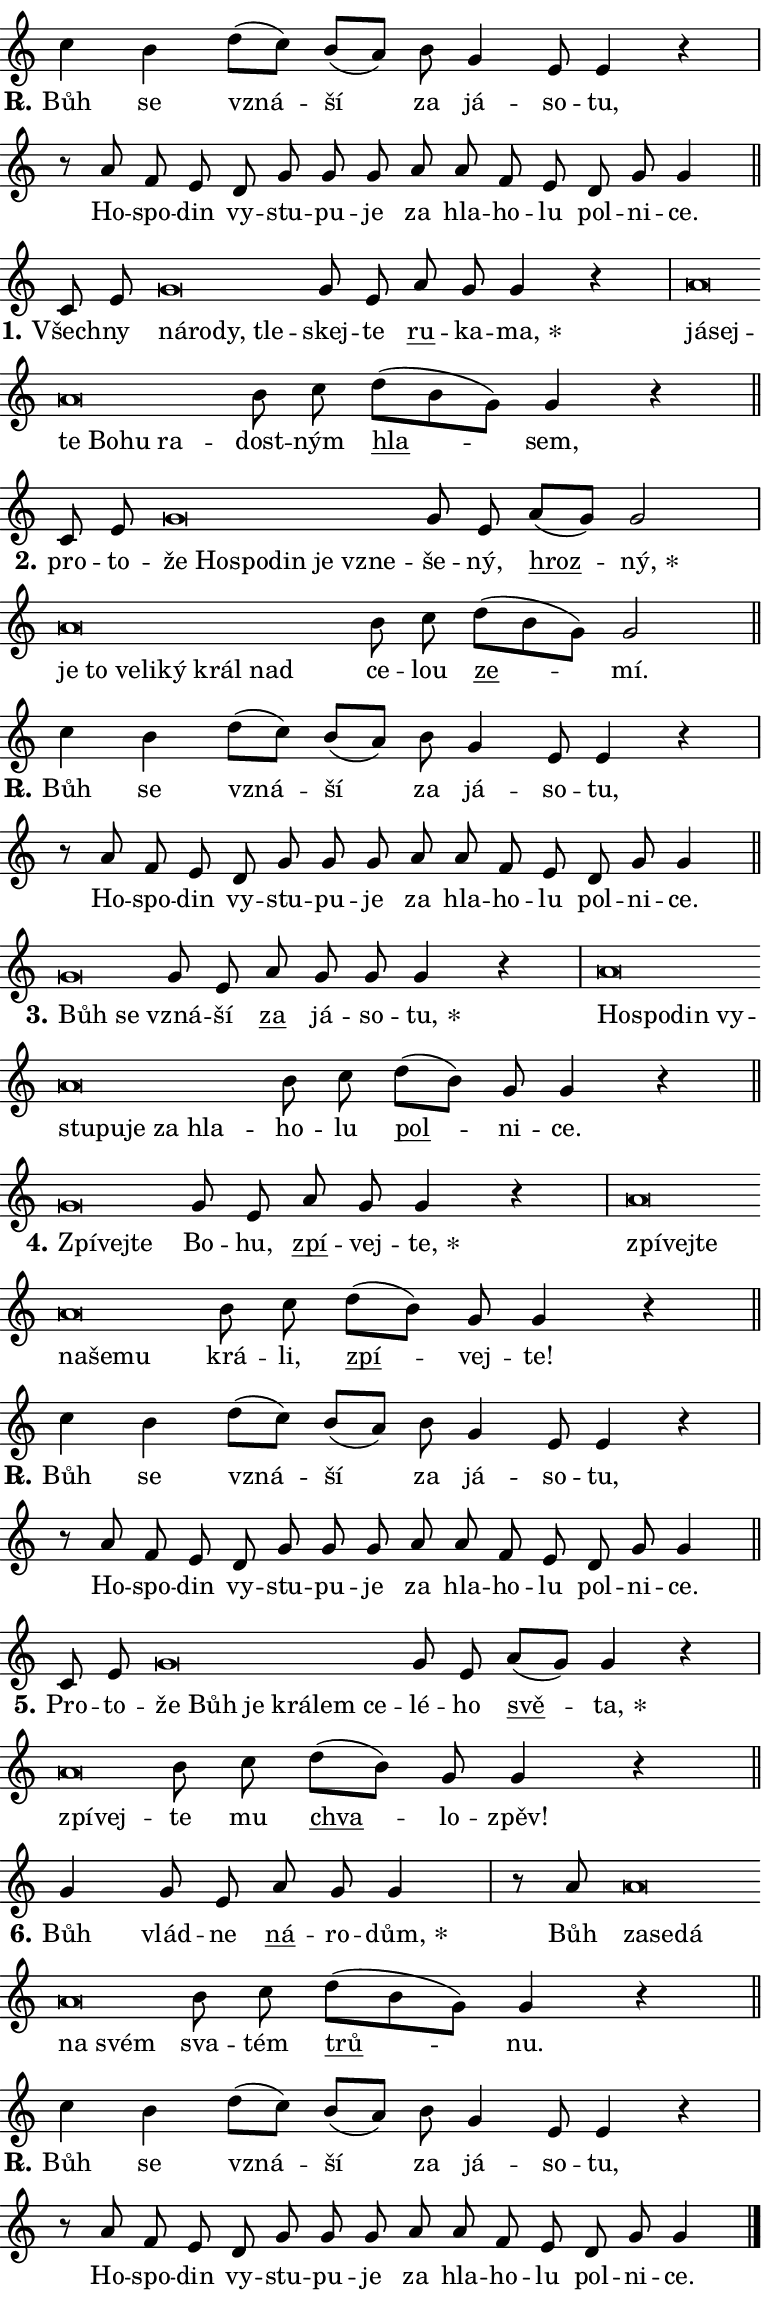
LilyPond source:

\version "2.24.0"
\header { tagline = "" }
\paper {
  indent = 0\cm
  top-margin = 0\cm
  right-margin = 0.13\cm % to fit lyric hyphens
  bottom-margin = 0\cm
  left-margin = 0\cm
  paper-width = 13\cm
  page-breaking = #ly:one-page-breaking
  system-system-spacing.basic-distance = #11
  score-system-spacing.basic-distance = #11
  ragged-last = ##f
}


%% Author: Thomas Morley
%% https://lists.gnu.org/archive/html/lilypond-user/2020-05/msg00002.html
#(define (line-position grob)
"Returns position of @var[grob} in current system:
   @code{'start}, if at first time-step
   @code{'end}, if at last time-step
   @code{'middle} otherwise
"
  (let* ((col (ly:item-get-column grob))
         (ln (ly:grob-object col 'left-neighbor))
         (rn (ly:grob-object col 'right-neighbor))
         (col-to-check-left (if (ly:grob? ln) ln col))
         (col-to-check-right (if (ly:grob? rn) rn col))
         (break-dir-left
           (and
             (ly:grob-property col-to-check-left 'non-musical #f)
             (ly:item-break-dir col-to-check-left)))
         (break-dir-right
           (and
             (ly:grob-property col-to-check-right 'non-musical #f)
             (ly:item-break-dir col-to-check-right))))
        (cond ((eqv? 1 break-dir-left) 'start)
              ((eqv? -1 break-dir-right) 'end)
              (else 'middle))))

#(define (tranparent-at-line-position vctor)
  (lambda (grob)
  "Relying on @code{line-position} select the relevant enry from @var{vctor}.
Used to determine transparency,"
    (case (line-position grob)
      ((end) (not (vector-ref vctor 0)))
      ((middle) (not (vector-ref vctor 1)))
      ((start) (not (vector-ref vctor 2))))))

noteHeadBreakVisibility =
#(define-music-function (break-visibility)(vector?)
"Makes @code{NoteHead}s transparent relying on @var{break-visibility}"
#{
  \override NoteHead.transparent =
    #(tranparent-at-line-position break-visibility)
#})

#(define delete-ledgers-for-transparent-note-heads
  (lambda (grob)
    "Reads whether a @code{NoteHead} is transparent.
If so this @code{NoteHead} is removed from @code{'note-heads} from
@var{grob}, which is supposed to be @code{LedgerLineSpanner}.
As a result ledgers are not printed for this @code{NoteHead}"
    (let* ((nhds-array (ly:grob-object grob 'note-heads))
           (nhds-list
             (if (ly:grob-array? nhds-array)
                 (ly:grob-array->list nhds-array)
                 '()))
           ;; Relies on the transparent-property being done before
           ;; Staff.LedgerLineSpanner.after-line-breaking is executed.
           ;; This is fragile ...
           (to-keep
             (remove
               (lambda (nhd)
                 (ly:grob-property nhd 'transparent #f))
               nhds-list)))
      ;; TODO find a better method to iterate over grob-arrays, similiar
      ;; to filter/remove etc for lists
      ;; For now rebuilt from scratch
      (set! (ly:grob-object grob 'note-heads)  '())
      (for-each
        (lambda (nhd)
          (ly:pointer-group-interface::add-grob grob 'note-heads nhd))
        to-keep))))

squashNotes = {
  \override NoteHead.X-extent = #'(-0.2 . 0.2)
  \override NoteHead.Y-extent = #'(-0.75 . 0)
  \override NoteHead.stencil =
    #(lambda (grob)
       (let ((pos (ly:grob-property grob 'staff-position)))
         (begin
           (if (< pos -7) (display "ERROR: Lower brevis then expected\n") (display ""))
           (if (<= pos -6) ly:text-interface::print ly:note-head::print))))
}
unSquashNotes = {
  \revert NoteHead.X-extent
  \revert NoteHead.Y-extent
  \revert NoteHead.stencil
}

hideNotes = \noteHeadBreakVisibility #begin-of-line-visible
unHideNotes = \noteHeadBreakVisibility #all-visible

% work-around for resetting accidentals
% https://lilypond.org/doc/v2.23/Documentation/notation/displaying-rhythms#unmetered-music
cadenzaMeasure = {
  \cadenzaOff
  \partial 1024 s1024
  \cadenzaOn
}

#(define-markup-command (accent layout props text) (markup?)
  "Underline accented syllable"
  (interpret-markup layout props
    #{\markup \override #'(offset . 4.3) \underline { #text }#}))

responsum = \markup \concat {
  "R" \hspace #-1.05 \path #0.1 #'((moveto 0 0.07) (lineto 0.9 0.8)) \hspace #0.05 "."
}

spaceSize = #0.6828661417322834 % exact space size for TeX Gyre Schola

\layout {
  \context {
    \Staff
    \remove "Time_signature_engraver"
    \override LedgerLineSpanner.after-line-breaking = #delete-ledgers-for-transparent-note-heads
  }
  \context {
    \Lyrics {
      \override LyricSpace.minimum-distance = \spaceSize
      \override LyricText.font-name = #"TeX Gyre Schola"
      \override LyricText.font-size = 1
      \override StanzaNumber.font-name = #"TeX Gyre Schola Bold"
      \override StanzaNumber.font-size = 1
    }
  }
  \context {
    \Score 
    \override NoteHead.text =
      #(lambda (grob) 
        (let ((pos (ly:grob-property grob 'staff-position)))
          #{\markup {
            \combine
              \halign #-0.55 \raise #(if (= pos -6) 0 0.5) \override #'(thickness . 2) \draw-line #'(3.2 . 0)
              \musicglyph "noteheads.sM1"
          }#}))
  }
}

% magnetic-lyrics.ily
%
%   written by
%     Jean Abou Samra <jean@abou-samra.fr>
%     Werner Lemberg <wl@gnu.org>
%
%   adapted by
%     Jiri Hon <jiri.hon@gmail.com>
%
% Version 2022-Apr-15

% https://www.mail-archive.com/lilypond-user@gnu.org/msg149350.html

#(define (Left_hyphen_pointer_engraver context)
   "Collect syllable-hyphen-syllable occurrences in lyrics and store
them in properties.  This engraver only looks to the left.  For
example, if the lyrics input is @code{foo -- bar}, it does the
following.

@itemize @bullet
@item
Set the @code{text} property of the @code{LyricHyphen} grob between
@q{foo} and @q{bar} to @code{foo}.

@item
Set the @code{left-hyphen} property of the @code{LyricText} grob with
text @q{foo} to the @code{LyricHyphen} grob between @q{foo} and
@q{bar}.
@end itemize

Use this auxiliary engraver in combination with the
@code{lyric-@/text::@/apply-@/magnetic-@/offset!} hook."
   (let ((hyphen #f)
         (text #f))
     (make-engraver
      (acknowledgers
       ((lyric-syllable-interface engraver grob source-engraver)
        (set! text grob)))
      (end-acknowledgers
       ((lyric-hyphen-interface engraver grob source-engraver)
        ;(when (not (grob::has-interface grob 'lyric-space-interface))
          (set! hyphen grob)));)
      ((stop-translation-timestep engraver)
       (when (and text hyphen)
         (ly:grob-set-object! text 'left-hyphen hyphen))
       (set! text #f)
       (set! hyphen #f)))))

#(define (lyric-text::apply-magnetic-offset! grob)
   "If the space between two syllables is less than the value in
property @code{LyricText@/.details@/.squash-threshold}, move the right
syllable to the left so that it gets concatenated with the left
syllable.

Use this function as a hook for
@code{LyricText@/.after-@/line-@/breaking} if the
@code{Left_@/hyphen_@/pointer_@/engraver} is active."
   (let ((hyphen (ly:grob-object grob 'left-hyphen #f)))
     (when hyphen
       (let ((left-text (ly:spanner-bound hyphen LEFT)))
         (when (grob::has-interface left-text 'lyric-syllable-interface)
           (let* ((common (ly:grob-common-refpoint grob left-text X))
                  (this-x-ext (ly:grob-extent grob common X))
                  (left-x-ext
                   (begin
                     ;; Trigger magnetism for left-text.
                     (ly:grob-property left-text 'after-line-breaking)
                     (ly:grob-extent left-text common X)))
                  ;; `delta` is the gap width between two syllables.
                  (delta (- (interval-start this-x-ext)
                            (interval-end left-x-ext)))
                  (details (ly:grob-property grob 'details))
                  (threshold (assoc-get 'squash-threshold details 0.2)))
             (when (< delta threshold)
               (let* (;; We have to manipulate the input text so that
                      ;; ligatures crossing syllable boundaries are not
                      ;; disabled.  For languages based on the Latin
                      ;; script this is essentially a beautification.
                      ;; However, for non-Western scripts it can be a
                      ;; necessity.
                      (lt (ly:grob-property left-text 'text))
                      (rt (ly:grob-property grob 'text))
                      (is-space (grob::has-interface hyphen 'lyric-space-interface))
                      (space (if is-space " " ""))
                      (extra-delta (if is-space spaceSize 0))
                      ;; Append new syllable.
                      (ltrt-space (if (and (string? lt) (string? rt))
                                (string-append lt space rt)
                                (make-concat-markup (list lt space rt))))
                      ;; Right-align `ltrt` to the right side.
                      (ltrt-space-markup (grob-interpret-markup
                               grob
                               (make-translate-markup
                                (cons (interval-length this-x-ext) 0)
                                (make-right-align-markup ltrt-space)))))
                 (begin
                   ;; Don't print `left-text`.
                   (ly:grob-set-property! left-text 'stencil #f)
                   ;; Set text and stencil (which holds all collected
                   ;; syllables so far) and shift it to the left.
                   (ly:grob-set-property! grob 'text ltrt-space)
                   (ly:grob-set-property! grob 'stencil ltrt-space-markup)
                   (ly:grob-translate-axis! grob (- (- delta extra-delta)) X))))))))))


#(define (lyric-hyphen::displace-bounds-first grob)
   ;; Make very sure this callback isn't triggered too early.
   (let ((left (ly:spanner-bound grob LEFT))
         (right (ly:spanner-bound grob RIGHT)))
     (ly:grob-property left 'after-line-breaking)
     (ly:grob-property right 'after-line-breaking)
     (ly:lyric-hyphen::print grob)))

squashThreshold = #0.4

\layout {
  \context {
    \Lyrics
    \consists #Left_hyphen_pointer_engraver
    \override LyricText.after-line-breaking =
      #lyric-text::apply-magnetic-offset!
    \override LyricHyphen.stencil = #lyric-hyphen::displace-bounds-first
    \override LyricText.details.squash-threshold = \squashThreshold
    \override LyricHyphen.minimum-distance = 0
    \override LyricHyphen.minimum-length = \squashThreshold
  }
}

squashText = \override LyricText.details.squash-threshold = 9999
unSquashText = \override LyricText.details.squash-threshold = \squashThreshold

leftText = \override LyricText.self-alignment-X = #LEFT
unLeftText = \revert LyricText.self-alignment-X

starOffset = #(lambda (grob) 
                (let ((x_offset (ly:self-alignment-interface::aligned-on-x-parent grob)))
                  (if (= x_offset 0) 0 (+ x_offset 1.2))))

star = #(define-music-function (syllable)(string?)
"Append star separator at the end of a syllable"
#{
  \once \override LyricText.X-offset = #starOffset
  \lyricmode { \markup {
    #syllable
    \override #'((font-name . "TeX Gyre Schola Bold")) \hspace #0.2 \lower #0.65 \larger "*"
  } }
#})

starAccent = #(define-music-function (syllable)(string?)
"Append star separator at the end of a syllable and make accent"
#{
  \once \override LyricText.X-offset = #starOffset
  \lyricmode { \markup {
    \accent #syllable
    \override #'((font-name . "TeX Gyre Schola Bold")) \hspace #0.2 \lower #0.65 \larger "*"
  } }
#})

breath = #(define-music-function (syllable)(string?)
"Append breathing indicator at the end of a syllable"
#{
  \lyricmode { \markup { #syllable "+" } }
#})

optionalBreath = #(define-music-function (syllable)(string?)
"Append optional breathing indicator at the end of a syllable"
#{
  \lyricmode { \markup { #syllable "(+)" } }
#})


\score {
    <<
        \new Voice = "melody" { \cadenzaOn \key c \major \relative { c''4 b d8[( c)] b[( a)] \bar "" b g4 e8 e4 r \cadenzaMeasure \bar "|" r8 a f e \bar "" d g g g \bar "" a a f e d g g4 \cadenzaMeasure \bar "||" \break } }
        \new Lyrics \lyricsto "melody" { \lyricmode { \set stanza = \responsum
Bůh se vzná -- ší za já -- so -- tu, Ho -- spo -- din vy -- stu -- pu -- je za hla -- ho -- lu pol -- ni -- ce. } }
    >>
    \layout {}
}

\score {
    <<
        \new Voice = "melody" { \cadenzaOn \key c \major \relative { c'8 e \bar "" \squashNotes g\breve*1/16 \hideNotes \breve*1/16 \bar "" \breve*1/16 \breve*1/16 \bar "" \unHideNotes \unSquashNotes g8 e \bar "" a g g4 r \cadenzaMeasure \bar "|" \squashNotes a\breve*1/16 \hideNotes \breve*1/16 \bar "" \breve*1/16 \bar "" \breve*1/16 \bar "" \breve*1/16 \breve*1/16 \bar "" \unHideNotes \unSquashNotes b8 c \bar "" d[( b g)] g4 r \cadenzaMeasure \bar "||" \break } }
        \new Lyrics \lyricsto "melody" { \lyricmode { \set stanza = "1."
Všech -- ny \leftText ná -- \squashText ro -- dy, tle -- \unLeftText \unSquashText skej -- te \markup \accent ru -- ka -- \star ma, \leftText já -- \squashText sej -- te Bo -- hu ra -- \unLeftText \unSquashText dost -- ným \markup \accent hla -- sem, } }
    >>
    \layout {}
}

\score {
    <<
        \new Voice = "melody" { \cadenzaOn \key c \major \relative { c'8 e \bar "" \squashNotes g\breve*1/16 \hideNotes \breve*1/16 \bar "" \breve*1/16 \bar "" \breve*1/16 \bar "" \breve*1/16 \breve*1/16 \bar "" \unHideNotes \unSquashNotes g8 e \bar "" a[( g)] g2 \cadenzaMeasure \bar "|" \squashNotes a\breve*1/16 \hideNotes \breve*1/16 \bar "" \breve*1/16 \bar "" \breve*1/16 \bar "" \breve*1/16 \bar "" \breve*1/16 \breve*1/16 \bar "" \unHideNotes \unSquashNotes b8 c \bar "" d[( b g)] g2 \cadenzaMeasure \bar "||" \break } }
        \new Lyrics \lyricsto "melody" { \lyricmode { \set stanza = "2."
pro -- to -- \leftText že \squashText Ho -- spo -- din je vzne -- \unLeftText \unSquashText še -- ný, \markup \accent hroz -- \star ný, \leftText je \squashText to ve -- li -- ký král nad \unLeftText \unSquashText ce -- lou \markup \accent ze -- mí. } }
    >>
    \layout {}
}

\score {
    <<
        \new Voice = "melody" { \cadenzaOn \key c \major \relative { c''4 b d8[( c)] b[( a)] \bar "" b g4 e8 e4 r \cadenzaMeasure \bar "|" r8 a f e \bar "" d g g g \bar "" a a f e d g g4 \cadenzaMeasure \bar "||" \break } }
        \new Lyrics \lyricsto "melody" { \lyricmode { \set stanza = \responsum
Bůh se vzná -- ší za já -- so -- tu, Ho -- spo -- din vy -- stu -- pu -- je za hla -- ho -- lu pol -- ni -- ce. } }
    >>
    \layout {}
}

\score {
    <<
        \new Voice = "melody" { \cadenzaOn \key c \major \relative { \squashNotes g'\breve*1/16 \hideNotes \breve*1/16 \bar "" \unHideNotes \unSquashNotes g8 e \bar "" a g g g4 r \cadenzaMeasure \bar "|" \squashNotes a\breve*1/16 \hideNotes \breve*1/16 \bar "" \breve*1/16 \bar "" \breve*1/16 \bar "" \breve*1/16 \bar "" \breve*1/16 \bar "" \breve*1/16 \bar "" \breve*1/16 \breve*1/16 \bar "" \unHideNotes \unSquashNotes b8 c \bar "" d[( b)] g g4 r \cadenzaMeasure \bar "||" \break } }
        \new Lyrics \lyricsto "melody" { \lyricmode { \set stanza = "3."
\leftText Bůh \squashText se \unLeftText \unSquashText vzná -- ší \markup \accent za já -- so -- \star tu, \leftText Ho -- \squashText spo -- din vy -- stu -- pu -- je za hla -- \unLeftText \unSquashText ho -- lu \markup \accent pol -- ni -- ce. } }
    >>
    \layout {}
}

\score {
    <<
        \new Voice = "melody" { \cadenzaOn \key c \major \relative { \squashNotes g'\breve*1/16 \hideNotes \breve*1/16 \breve*1/16 \bar "" \unHideNotes \unSquashNotes g8 e \bar "" a g g4 r \cadenzaMeasure \bar "|" \squashNotes a\breve*1/16 \hideNotes \breve*1/16 \bar "" \breve*1/16 \bar "" \breve*1/16 \bar "" \breve*1/16 \breve*1/16 \bar "" \unHideNotes \unSquashNotes b8 c \bar "" d[( b)] g g4 r \cadenzaMeasure \bar "||" \break } }
        \new Lyrics \lyricsto "melody" { \lyricmode { \set stanza = "4."
\leftText Zpí -- \squashText vej -- te \unLeftText \unSquashText Bo -- hu, \markup \accent zpí -- vej -- \star te, \leftText zpí -- \squashText vej -- te na -- še -- mu \unLeftText \unSquashText krá -- li, \markup \accent zpí -- vej -- te! } }
    >>
    \layout {}
}

\score {
    <<
        \new Voice = "melody" { \cadenzaOn \key c \major \relative { c''4 b d8[( c)] b[( a)] \bar "" b g4 e8 e4 r \cadenzaMeasure \bar "|" r8 a f e \bar "" d g g g \bar "" a a f e d g g4 \cadenzaMeasure \bar "||" \break } }
        \new Lyrics \lyricsto "melody" { \lyricmode { \set stanza = \responsum
Bůh se vzná -- ší za já -- so -- tu, Ho -- spo -- din vy -- stu -- pu -- je za hla -- ho -- lu pol -- ni -- ce. } }
    >>
    \layout {}
}

\score {
    <<
        \new Voice = "melody" { \cadenzaOn \key c \major \relative { c'8 e \bar "" \squashNotes g\breve*1/16 \hideNotes \breve*1/16 \bar "" \breve*1/16 \bar "" \breve*1/16 \bar "" \breve*1/16 \breve*1/16 \bar "" \unHideNotes \unSquashNotes g8 e \bar "" a[( g)] g4 r \cadenzaMeasure \bar "|" \squashNotes a\breve*1/16 \hideNotes \breve*1/16 \bar "" \unHideNotes \unSquashNotes b8 c \bar "" d[( b)] g g4 r \cadenzaMeasure \bar "||" \break } }
        \new Lyrics \lyricsto "melody" { \lyricmode { \set stanza = "5."
Pro -- to -- \leftText že \squashText Bůh je krá -- lem ce -- \unLeftText \unSquashText lé -- ho \markup \accent svě -- \star ta, \leftText zpí -- \squashText vej -- \unLeftText \unSquashText te mu \markup \accent chva -- lo -- zpěv! } }
    >>
    \layout {}
}

\score {
    <<
        \new Voice = "melody" { \cadenzaOn \key c \major \relative { g'4 g8 e \bar "" a g g4 \cadenzaMeasure \bar "|" r8 a8 \squashNotes a\breve*1/16 \hideNotes \breve*1/16 \bar "" \breve*1/16 \bar "" \breve*1/16 \breve*1/16 \bar "" \unHideNotes \unSquashNotes b8 c \bar "" d[( b g)] g4 r \cadenzaMeasure \bar "||" \break } }
        \new Lyrics \lyricsto "melody" { \lyricmode { \set stanza = "6."
Bůh vlád -- ne \markup \accent ná -- ro -- \star dům, Bůh \leftText za -- \squashText se -- dá na svém \unLeftText \unSquashText sva -- tém \markup \accent trů -- nu. } }
    >>
    \layout {}
}

\score {
    <<
        \new Voice = "melody" { \cadenzaOn \key c \major \relative { c''4 b d8[( c)] b[( a)] \bar "" b g4 e8 e4 r \cadenzaMeasure \bar "|" r8 a f e \bar "" d g g g \bar "" a a f e d g g4 \cadenzaMeasure \bar "||" \break } \bar "|." }
        \new Lyrics \lyricsto "melody" { \lyricmode { \set stanza = \responsum
Bůh se vzná -- ší za já -- so -- tu, Ho -- spo -- din vy -- stu -- pu -- je za hla -- ho -- lu pol -- ni -- ce. } }
    >>
    \layout {}
}
